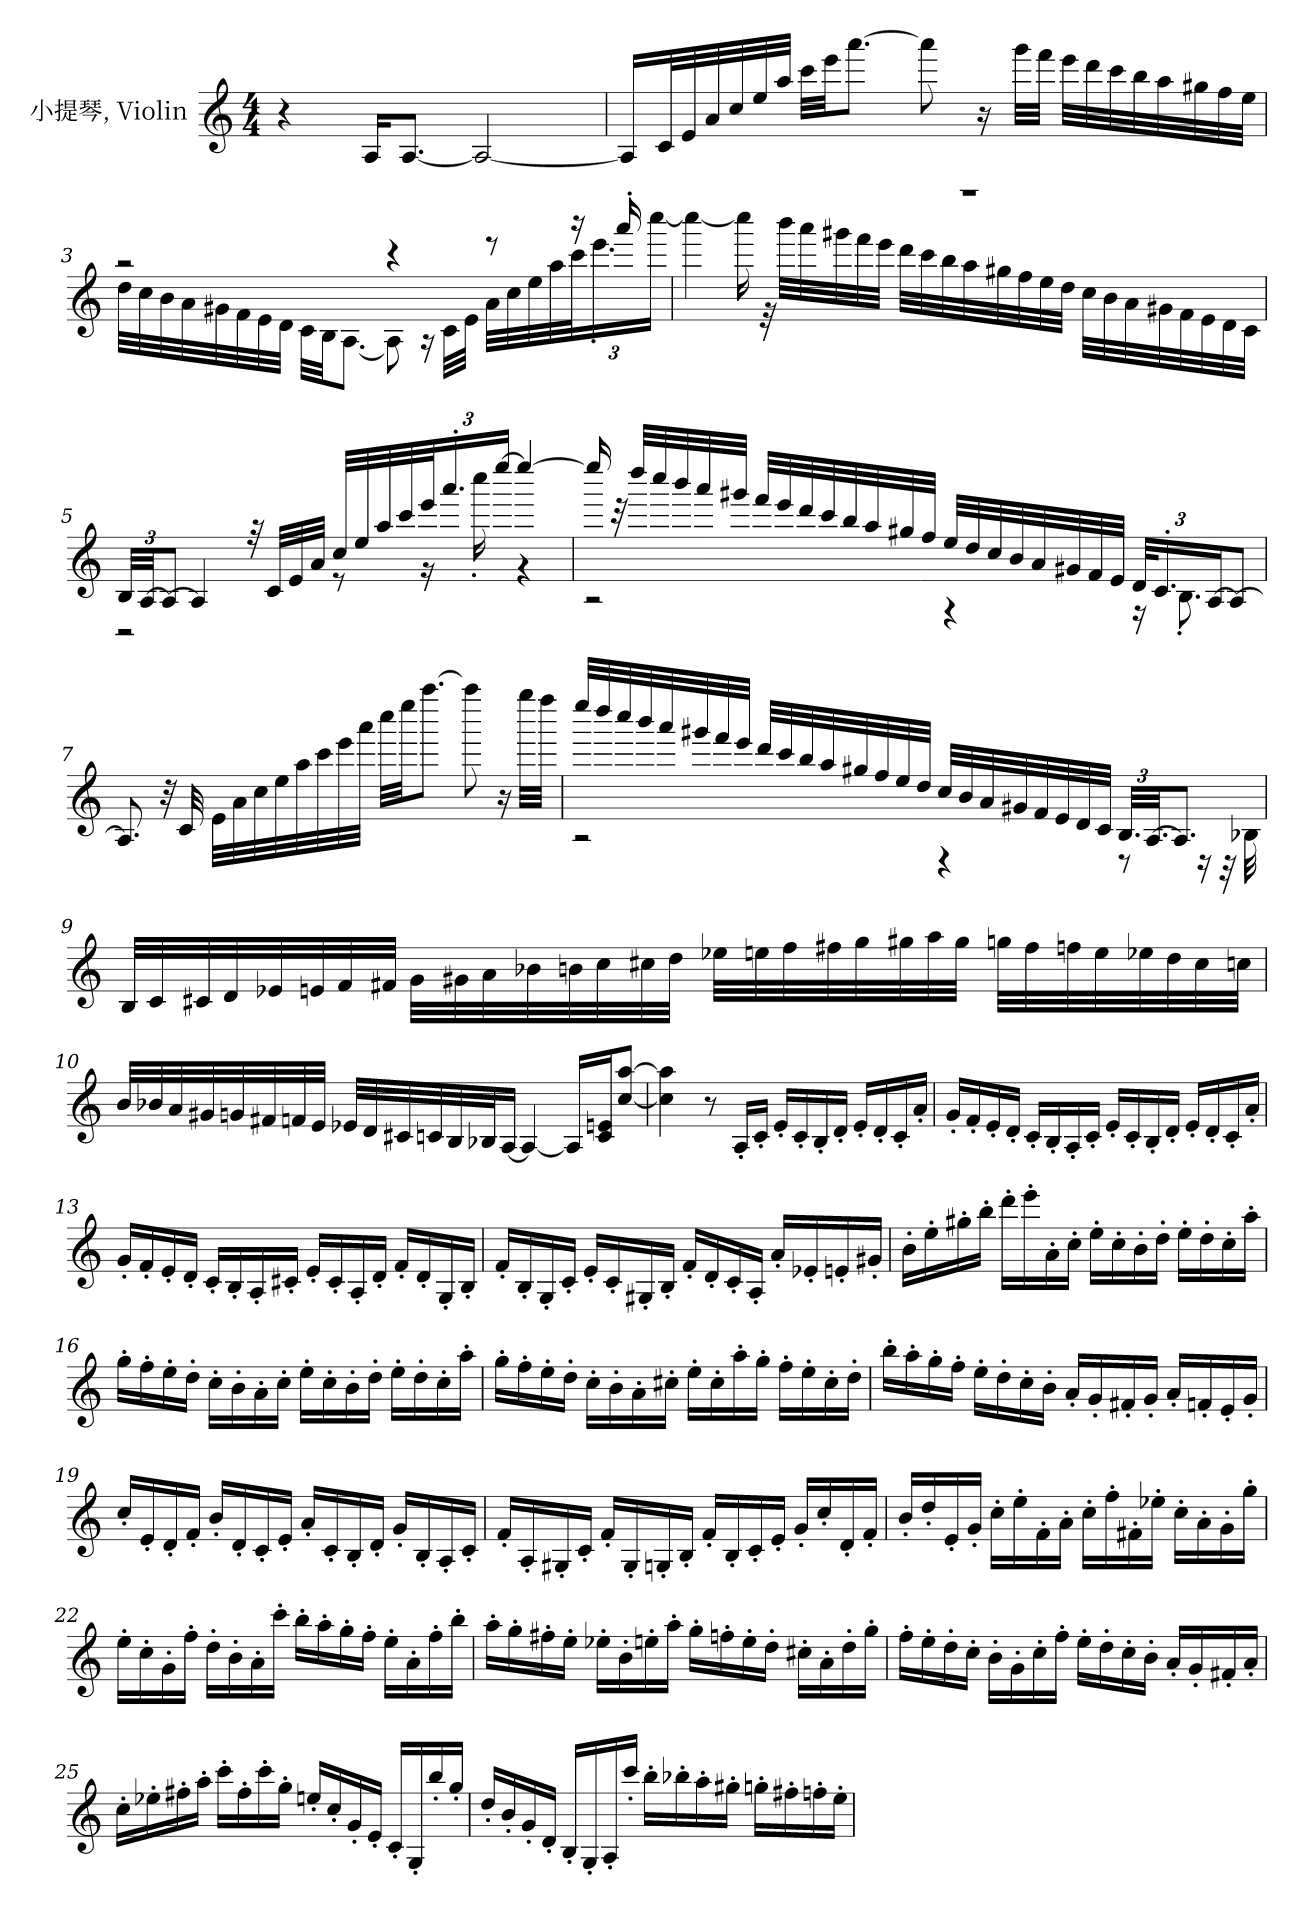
**kern
*part1
*staff1
*I"小提琴, Violin
*I'Vln.
*clefG2
*k[]
*M4/4
*MM105
=1
4r
16A/KL
[8.A/J
2A/_
=2
16A/LL]
32c/L
32e/
32a/
32cc/
32ee/
32aa/JJJ
32ccc\LLL
32eee\JJ
[8.aaa\J
8aaa\]
16r
32ggg\LLL
32fff\JJJ
32eee\LLL
32ddd\
32ccc\
32bb\
32aa\
32gg#X\
32ff\
32ee\JJJ
!!LO:LB:g=z
=3
*^
2r	32dd\LLL
.	32cc\
.	32b\
.	32a\
.	32g#X\
.	32f\
.	32e\
.	32d\JJJ
.	32c\LLL
.	32B\JJ
.	[8.A\J
4r	8A\]
.	16r
.	32c\LLL
.	32e\JJJ
8r	32a\LLL
.	32cc\
.	32ee\
.	32aa\
*	*Xbrackettup
16r	48ccc\J
.	24.eee'\
16aaa'/	.
.	[24cccc\JJ
!!LO:LB:g=z	!!
=4	=4
1r	4cccc\_
.	16cccc\]
.	32r
.	32bbb\LLL
.	32aaa\
.	32ggg#X\
.	32fff\
.	32eee\JJJ
.	32ddd\LLL
.	32ccc\
.	32bb\
.	32aa\
.	32gg#X\
.	32ff\
.	32ee\
.	32dd\JJJ
.	32cc\LLL
.	32b\
.	32a\
.	32g#X\
.	32f\
.	32e\
.	32d\
.	32c\JJJ
!!LO:LB:g=z	!!
=5	=5
48B/LLL	2r
[48A/JJ	.
12A/J_	.
4A/]	.
32r	.
32c/LLL	.
32e/	.
32a/JJJ	.
32cc/LLL	8r
32ee/	.
32aa/	.
32ccc/	.
48eee/J	16r
24.aaa'/	.
.	16cccc'\
[24eeee/JJ	.
4eeee/_	4r
!!LO:LB:g=z	!!
=6	=6
16eeee/]	2r
32r	.
32dddd/LLL	.
32cccc/	.
32bbb/	.
32aaa/	.
32ggg#X/JJJ	.
32fff/LLL	.
32eee/	.
32ddd/	.
32ccc/	.
32bb/	.
32aa/	.
32gg#X/	.
32ff/JJJ	.
32ee/LLL	4r
32dd/	.
32cc/	.
32b/	.
32a/	.
32g#X/	.
32f/	.
32e/JJJ	.
48d/KLL	16r
24.c'/	.
.	8.B'\
[24A/J	.
8A/J_	.
*v	*v
!!LO:LB:g=z
=7
8.A/]
32r
32c/
32e\LLL
32a\
32cc\
32ee\
32aa\
32ccc\
32eee\
32aaa\JJJ
32cccc\LLL
32eeee\JJ
[8.aaaa\J
8aaaa\]
16r
32gggg\LLL
32ffff\JJJ
!!LO:LB:g=z
=8
*^
32eeee/LLL	2r
32dddd/	.
32cccc/	.
32bbb/	.
32aaa/	.
32ggg#X/	.
32fff/	.
32eee/JJJ	.
32ddd/LLL	.
32ccc/	.
32bb/	.
32aa/	.
32gg#X/	.
32ff/	.
32ee/	.
32dd/JJJ	.
32cc/LLL	4r
32b/	.
32a/	.
32g#X/	.
32f/	.
32e/	.
32d/	.
32c/JJJ	.
48.B/LLL	8r
*MM100	*
[48.A/JJ	.
8.A/J]	.
.	16r
.	32r
.	32B-X\
*v	*v
!!LO:LB:g=z
=9
32B/LLL
32c/
32c#X/
32d/
32e-X/
32en/
32f/
*MM110
32f#X/JJJ
32g\LLL
32g#X\
32a\
32b-X\
32bn\
32cc\
32cc#X\
*MM120
32dd\JJJ
32ee-X\LLL
32een\
32ff\
32ff#X\
32gg\
32gg#X\
32aa\
32gg#\JJJ
32ggn\LLL
32ff#\
32ffn\
*MM110
32ee\
32ee-X\
32dd\
32cc#\
*MM105
32ccn\JJJ
!!LO:LB:g=z
=10
32b/LLL
32b-X/
32a/
32g#X/
32gn/
32f#X/
32fn/
*MM100
32e/JJJ
32e-X/LLL
32d/
32c#X/
*MM90
32cn/
32B/
32B-X/J
[16A/JJ
4A/_
16A/LL]
*MM110
16c/ 16en/J
[8cc/ [8aa/J
=11
4cc\] 4aa\]
8r
*MM167
16A'/LL
16c'/JJ
16e'/LL
16c'/
16B'/
16d'/JJ
16e'/LL
16d'/
16c'/
16a'/JJ
!!LO:LB:g=z
=12
16g'/LL
16f'/
16e'/
16d'/JJ
16c'/LL
16B'/
16A'/
16c'/JJ
16e'/LL
16c'/
16B'/
16d'/JJ
16e'/LL
16d'/
16c'/
16a'/JJ
=13
16g'/LL
16f'/
16e'/
16d'/JJ
16c'/LL
16B'/
16A'/
16c#X'/JJ
16e'/LL
16c#'/
16A'/
16d'/JJ
16f'/LL
16d'/
16G'/
16B'/JJ
!!LO:LB:g=z
=14
16f'/LL
16B'/
16G'/
16c'/JJ
16e'/LL
16c'/
16G#X'/
16B'/JJ
16f'/LL
16d'/
16c'/
16A'/JJ
16a'/LL
16e-X'/
16en'/
16g#X'/JJ
=15
16b'\LL
16ee'\
16gg#X'\
16bb'\JJ
16ddd'\LL
16eee'\
16a'\
16cc'\JJ
16ee'\LL
16cc'\
16b'\
16dd'\JJ
16ee'\LL
16dd'\
16cc'\
16aa'\JJ
!!LO:PB:g=z
=16
16gg'\LL
16ff'\
16ee'\
16dd'\JJ
16cc'\LL
16b'\
16a'\
16cc'\JJ
16ee'\LL
16cc'\
16b'\
16dd'\JJ
16ee'\LL
16dd'\
16cc'\
16aa'\JJ
=17
16gg'\LL
16ff'\
16ee'\
16dd'\JJ
16cc'\LL
16b'\
16a'\
16cc#X'\JJ
16ee'\LL
16cc#'\
16aa'\
16gg'\JJ
16ff'\LL
16ee'\
16cc#'\
16dd'\JJ
!!LO:LB:g=z
=18
16bb'\LL
16aa'\
16gg'\
16ff'\JJ
16ee'\LL
16dd'\
16cc'\
16b'\JJ
16a'/LL
16g'/
16f#X'/
16g'/JJ
16a'/LL
16fn'/
16e'/
16g'/JJ
=19
16cc'/LL
16e'/
16d'/
16f'/JJ
16b'/LL
16d'/
16c'/
16e'/JJ
16a'/LL
16c'/
16B'/
16d'/JJ
16g'/LL
16B'/
16A'/
16c'/JJ
!!LO:LB:g=z
=20
16f'/LL
16A'/
16G#X'/
16c'/JJ
16f'/LL
16G#'/
16Gn'/
16B'/JJ
16f'/LL
16B'/
16c'/
16e'/JJ
16g'/LL
16cc'/
16d'/
16f'/JJ
=21
16b'/LL
16dd'/
16e'/
16g'/JJ
16cc'\LL
16ee'\
16f'\
16a'\JJ
16cc'\LL
16ff'\
16f#X'\
16ee-X'\JJ
16cc'\LL
16a'\
16g'\
16gg'\JJ
!!LO:LB:g=z
=22
16ee'\LL
16cc'\
16g'\
16ff'\JJ
16dd'\LL
16b'\
16a'\
16ccc'\JJ
16bb'\LL
16aa'\
16gg'\
16ff'\JJ
16ee'\LL
16a'\
16ff'\
16bb'\JJ
=23
16aa'\LL
16gg'\
16ff#X'\
16ee'\JJ
16ee-X'\LL
16b'\
16een'\
16aa'\JJ
16gg'\LL
16ffn'\
16ee'\
16dd'\JJ
16cc#X'\LL
16a'\
16dd'\
16gg'\JJ
!!LO:LB:g=z
=24
16ff'\LL
16ee'\
16dd'\
16cc'\JJ
16b'\LL
16g'\
16cc'\
16ff'\JJ
16ee'\LL
16dd'\
16cc'\
16b'\JJ
16a'/LL
16g'/
16f#X'/
16a'/JJ
=25
16cc'\LL
16ee-X'\
16ff#X'\
16aa'\JJ
16ccc'\LL
16ff#'\
16ccc'\
16gg'\JJ
16een'/LL
16cc'/
16g'/
16e'/JJ
16c'/LL
16G'/
16bb'/
16gg'/JJ
!!LO:LB:g=z
=26
16dd'/LL
16b'/
16g'/
16d'/JJ
16B'/LL
16G'/
16A'/
16ccc'/JJ
16bb'\LL
16bb-X'\
16aa'\
16gg#X'\JJ
16ggn'\LL
16ff#X'\
16ffn'\
16ee'\JJ
=
*-
